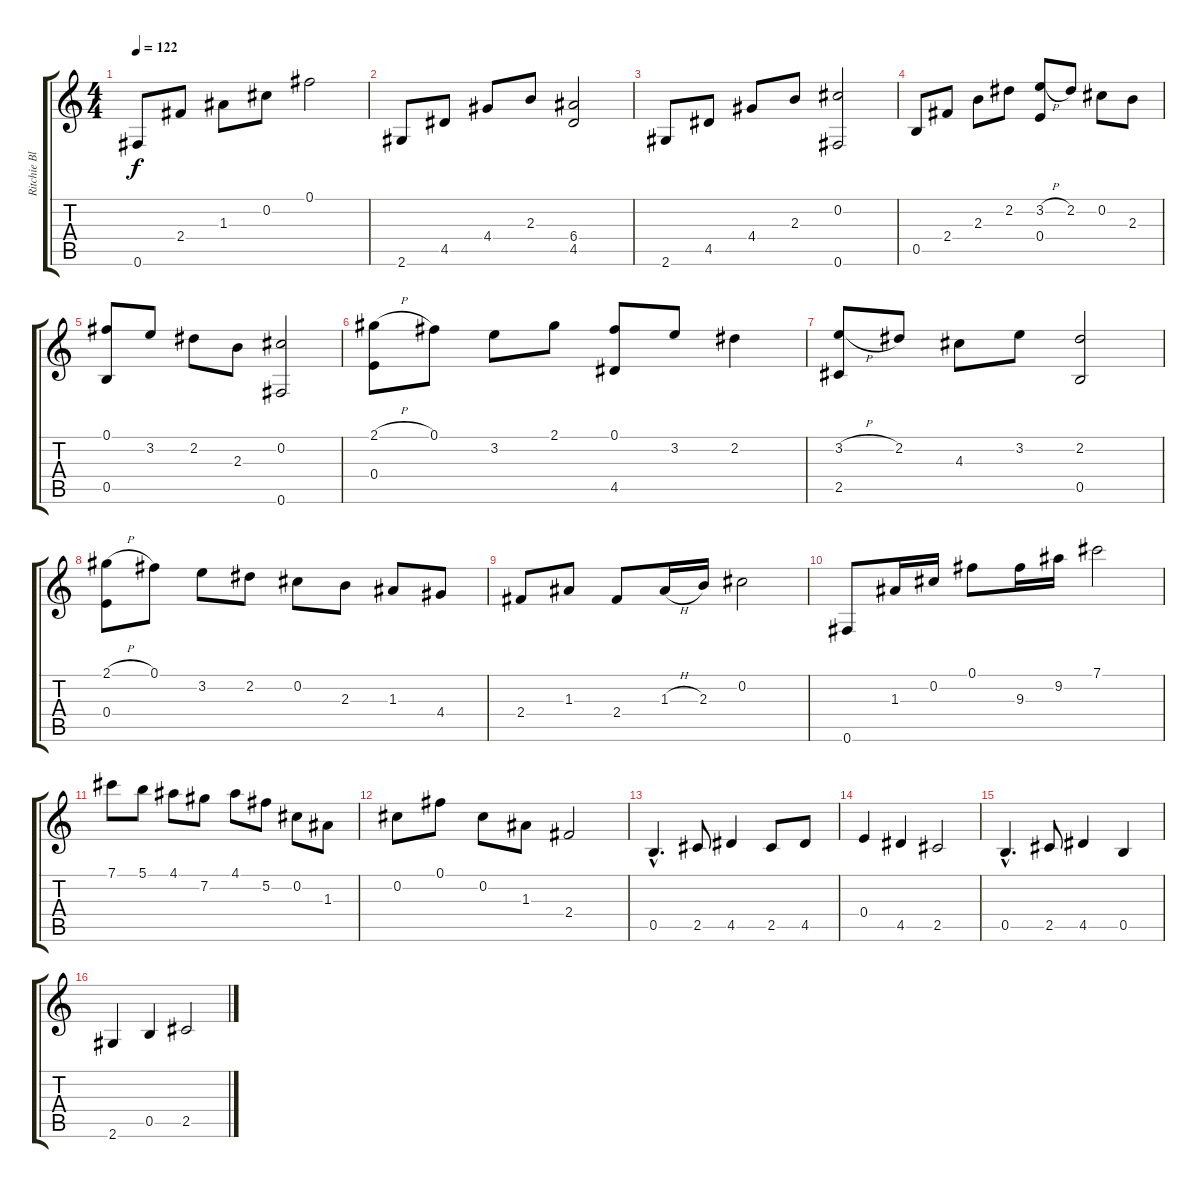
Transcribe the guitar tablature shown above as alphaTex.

\track ("Ritchie Blackmore" "Ritchie Bl") {instrument acousticguitarsteel}
\staff {score tabs}
\tuning (Gb4 Db4 A3 E3 B2 Gb2) {hide}
\ts (4 4)
\tempo 122
\clef g2
\ks c
0.6.8{dy f} 2.4.8 1.3.8 0.2.8 0.1.2 |
2.6.8 4.5.8 4.4.8 2.3.8 (6.4 4.5).2 |
2.6.8 4.5.8 4.4.8 2.3.8 (0.2 0.6).2 |
0.5.8 2.4.8 2.3.8 2.2.8 (3.2{h} 0.4).8 2.2.8 0.2.8 2.3.8 |
(0.1 0.5).8 3.2.8 2.2.8 2.3.8 (0.2 0.6).2 |
(2.1{h} 0.4).8 0.1.8 3.2.8 2.1.8 (0.1 4.5).8 3.2.8 2.2.4 |
(3.2{h} 2.5).8 2.2.8 4.3.8 3.2.8 (2.2 0.5).2 |
(2.1{h} 0.4).8 0.1.8 3.2.8 2.2.8 0.2.8 2.3.8 1.3.8 4.4.8 |
2.4.8 1.3.8 2.4.8 1.3{h}.16 2.3.16 0.2.2 |
0.6.8 1.3.16 0.2.16 0.1.8 9.3.16 9.2.16 7.1.2 |
7.1.8 5.1.8 4.1.8 7.2.8 4.1.8 5.2.8 0.2.8 1.3.8 |
0.2.8 0.1.8 0.2.8 1.3.8 2.4.2 |
0.5{hac}.4{d} 2.5.8 4.5.4 2.5.8 4.5.8 |
0.4.4 4.5.4 2.5.2 |
0.5{hac}.4{d} 2.5.8 4.5.4 0.5.4 |
2.6.4 0.5.4 2.5.2
